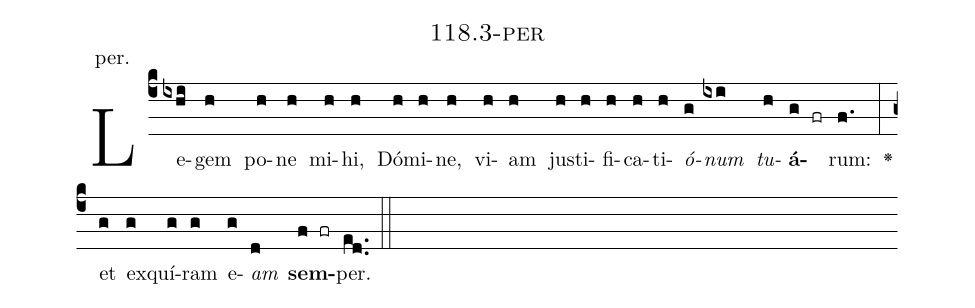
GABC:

name: 118.3-per;
annotation: per.;
%%
(c4)Le(ixhi)gem(h) po(h)ne(h) mi(h)hi,(h) Dó(h)mi(h)ne,(h) vi(h)am(h) jus(h)ti(h)fi(h)ca(h)ti(h)<i>ó</i>(g)<i>num</i>(ixi) <i>tu</i>(h)<b>á</b>(g fr)rum:(f.) <v>\greheightstar</v>(:) et(g) ex(g)quí(g)ram(g) e(g)<i>am</i>(d) <b>sem</b>(f fr)per.(ed..) (::)


%E(g) u(g) o(g) u(d) a(f) e.(ed..) (::)
